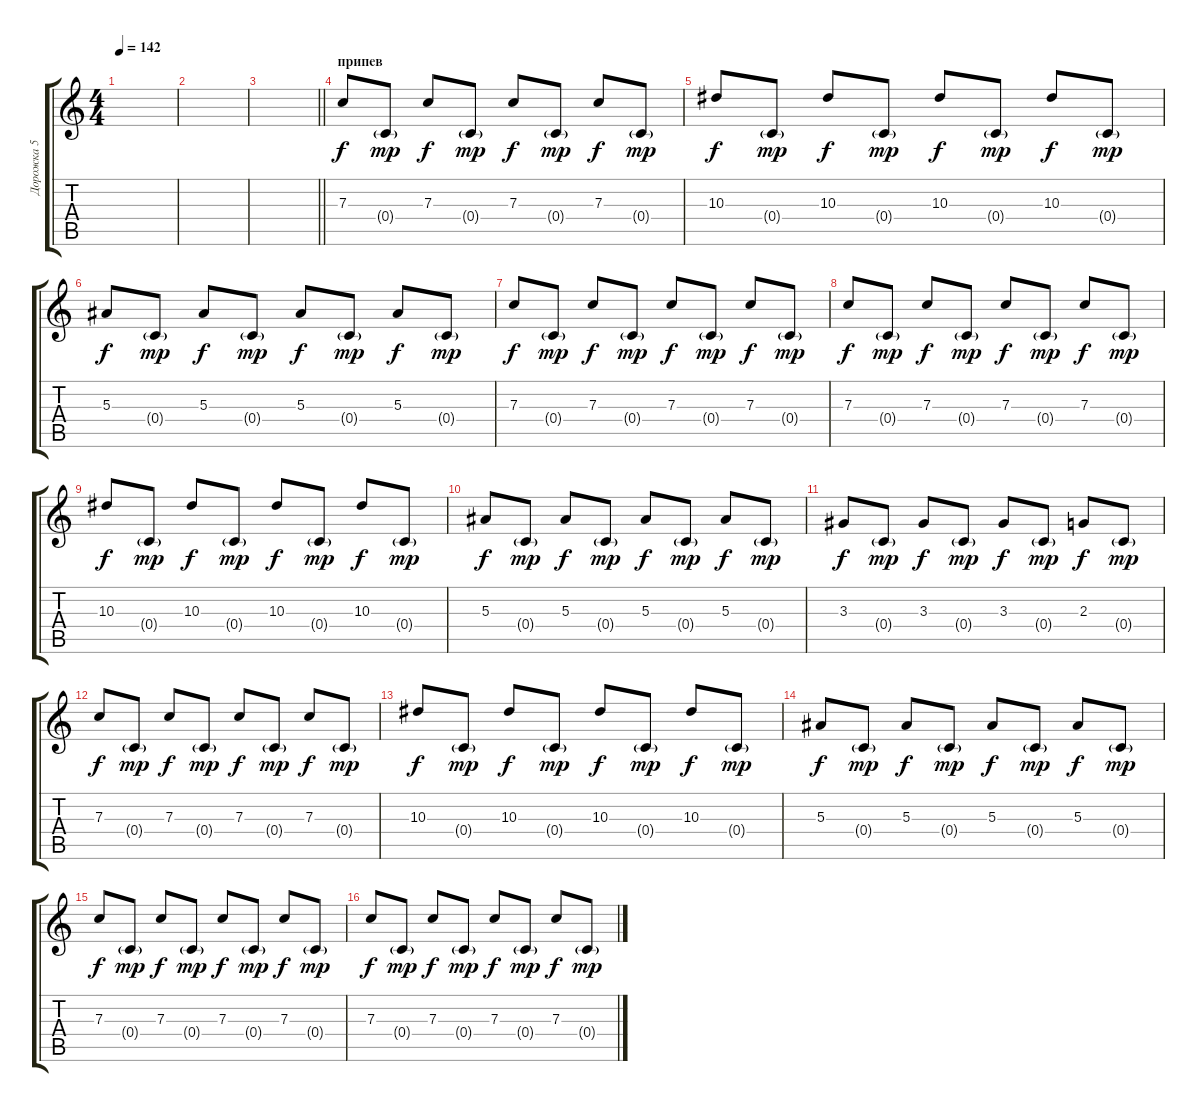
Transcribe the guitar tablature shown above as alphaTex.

\track ("Дорожка 5" "Дорожка 5") {instrument distortionguitar}
\staff {score tabs}
\tuning (D4 A3 F3 C3 G2 C2) {hide}
\ts (4 4)
\tempo 142
\clef g2
\ks c
|
|
\barLineRight lightlight
|
\section ("" "припев")
7.3.8 0.4{g}.8{dy mp} 7.3.8{dy f} 0.4{g}.8{dy mp} 7.3.8{dy f} 0.4{g}.8{dy mp} 7.3.8{dy f} 0.4{g}.8{dy mp} |
10.3.8{dy f} 0.4{g}.8{dy mp} 10.3.8{dy f} 0.4{g}.8{dy mp} 10.3.8{dy f} 0.4{g}.8{dy mp} 10.3.8{dy f} 0.4{g}.8{dy mp} |
5.3.8{dy f} 0.4{g}.8{dy mp} 5.3.8{dy f} 0.4{g}.8{dy mp} 5.3.8{dy f} 0.4{g}.8{dy mp} 5.3.8{dy f} 0.4{g}.8{dy mp} |
7.3.8{dy f} 0.4{g}.8{dy mp} 7.3.8{dy f} 0.4{g}.8{dy mp} 7.3.8{dy f} 0.4{g}.8{dy mp} 7.3.8{dy f} 0.4{g}.8{dy mp} |
7.3.8{dy f} 0.4{g}.8{dy mp} 7.3.8{dy f} 0.4{g}.8{dy mp} 7.3.8{dy f} 0.4{g}.8{dy mp} 7.3.8{dy f} 0.4{g}.8{dy mp} |
10.3.8{dy f} 0.4{g}.8{dy mp} 10.3.8{dy f} 0.4{g}.8{dy mp} 10.3.8{dy f} 0.4{g}.8{dy mp} 10.3.8{dy f} 0.4{g}.8{dy mp} |
5.3.8{dy f} 0.4{g}.8{dy mp} 5.3.8{dy f} 0.4{g}.8{dy mp} 5.3.8{dy f} 0.4{g}.8{dy mp} 5.3.8{dy f} 0.4{g}.8{dy mp} |
3.3.8{dy f} 0.4{g}.8{dy mp} 3.3.8{dy f} 0.4{g}.8{dy mp} 3.3.8{dy f} 0.4{g}.8{dy mp} 2.3.8{dy f} 0.4{g}.8{dy mp} |
7.3.8{dy f} 0.4{g}.8{dy mp} 7.3.8{dy f} 0.4{g}.8{dy mp} 7.3.8{dy f} 0.4{g}.8{dy mp} 7.3.8{dy f} 0.4{g}.8{dy mp} |
10.3.8{dy f} 0.4{g}.8{dy mp} 10.3.8{dy f} 0.4{g}.8{dy mp} 10.3.8{dy f} 0.4{g}.8{dy mp} 10.3.8{dy f} 0.4{g}.8{dy mp} |
5.3.8{dy f} 0.4{g}.8{dy mp} 5.3.8{dy f} 0.4{g}.8{dy mp} 5.3.8{dy f} 0.4{g}.8{dy mp} 5.3.8{dy f} 0.4{g}.8{dy mp} |
7.3.8{dy f} 0.4{g}.8{dy mp} 7.3.8{dy f} 0.4{g}.8{dy mp} 7.3.8{dy f} 0.4{g}.8{dy mp} 7.3.8{dy f} 0.4{g}.8{dy mp} |
7.3.8{dy f} 0.4{g}.8{dy mp} 7.3.8{dy f} 0.4{g}.8{dy mp} 7.3.8{dy f} 0.4{g}.8{dy mp} 7.3.8{dy f} 0.4{g}.8{dy mp}
